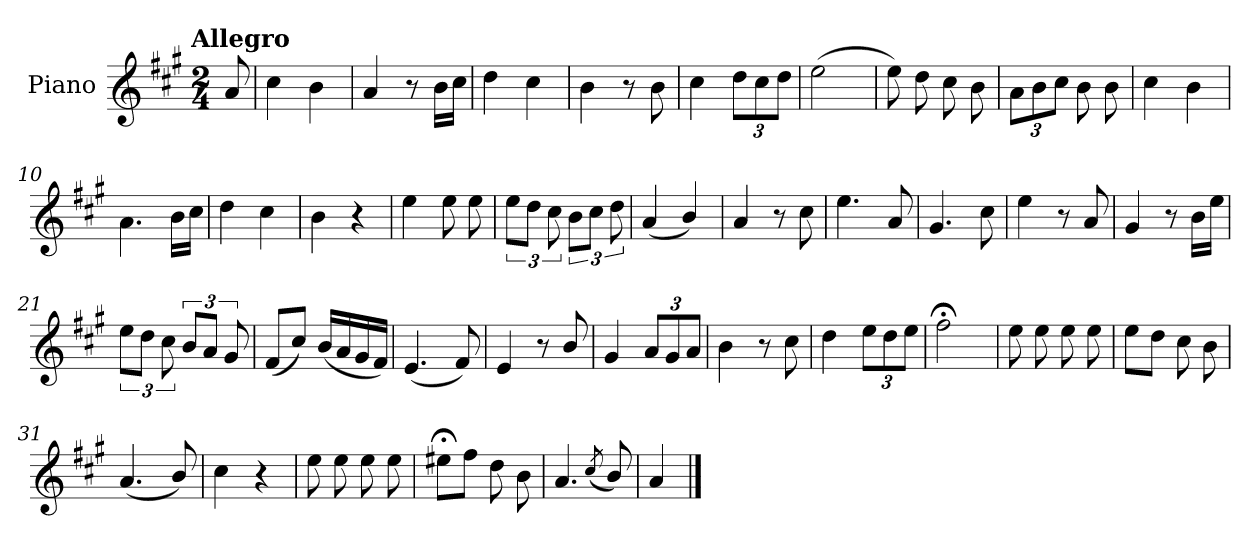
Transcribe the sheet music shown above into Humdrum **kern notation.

**kern
*part1
*staff1
*I"Piano
*I'Pno.
*clefG2
*k[f#c#g#]
!!LO:TX:omd:t=Allegro
*M2/4
*MM144
=
8a/
=1
4cc#\
4b\
=2
4a/
8r
16b\LL
16cc#\JJ
=3
4dd\
4cc#\
=4
4b\
8r
8b\
=5
4cc#\
*Xbrackettup
12dd\L
12cc#\
12dd\J
!!LO:LB:g=z
=6
(>2ee\
=7
8ee\)
8dd\
8cc#\
8b\
=8
12a\L
12b\
12cc#\J
8b\
8b\
=9
4cc#\
4b\
=10
4.a\
16b\LL
16cc#\JJ
=11
4dd\
4cc#\
=12
4b\
4r
!!LO:LB:g=z
=13
4ee\
8ee\
8ee\
=14
*brackettup
12ee\L
12dd\J
12cc#\
12b\L
12cc#\J
12dd\
=15
(<4a/
4b/)
=16
4a/
8r
8cc#\
=17
4.ee\
8a/
=18
4.g#/
8cc#\
=19
4ee\
8r
8a/
!!LO:LB:g=z
=20
4g#/
8r
16b\LL
16ee\JJ
=21
12ee\L
12dd\J
12cc#\
12b/L
12a/J
12g#/
=22
(<8f#/L
8cc#/J)
(<16b/LL
16a/
16g#/
16f#/JJ)
=23
(<4.e/
8f#/)
=24
4e/
8r
8b/
!!LO:LB:g=z
=25
4g#/
*Xbrackettup
12a/L
12g#/
12a/J
=26
4b\
8r
8cc#\
=27
4dd\
12ee\L
12dd\
12ee\J
=28
2ff#;<\
=29
8ee\
8ee\
8ee\
8ee\
=30
8ee\L
8dd\J
8cc#\
8b\
=31
(<4.a/
8b/)
!!LO:LB:g=z
=32
4cc#\
4r
=33
8ee\
8ee\
8ee\
8ee\
=34
8ee#X;<\L
8ff#\J
8dd\
8b\
=35
4.a/
(<8qcc#/
8b/)
=36
4a/
==
*-
